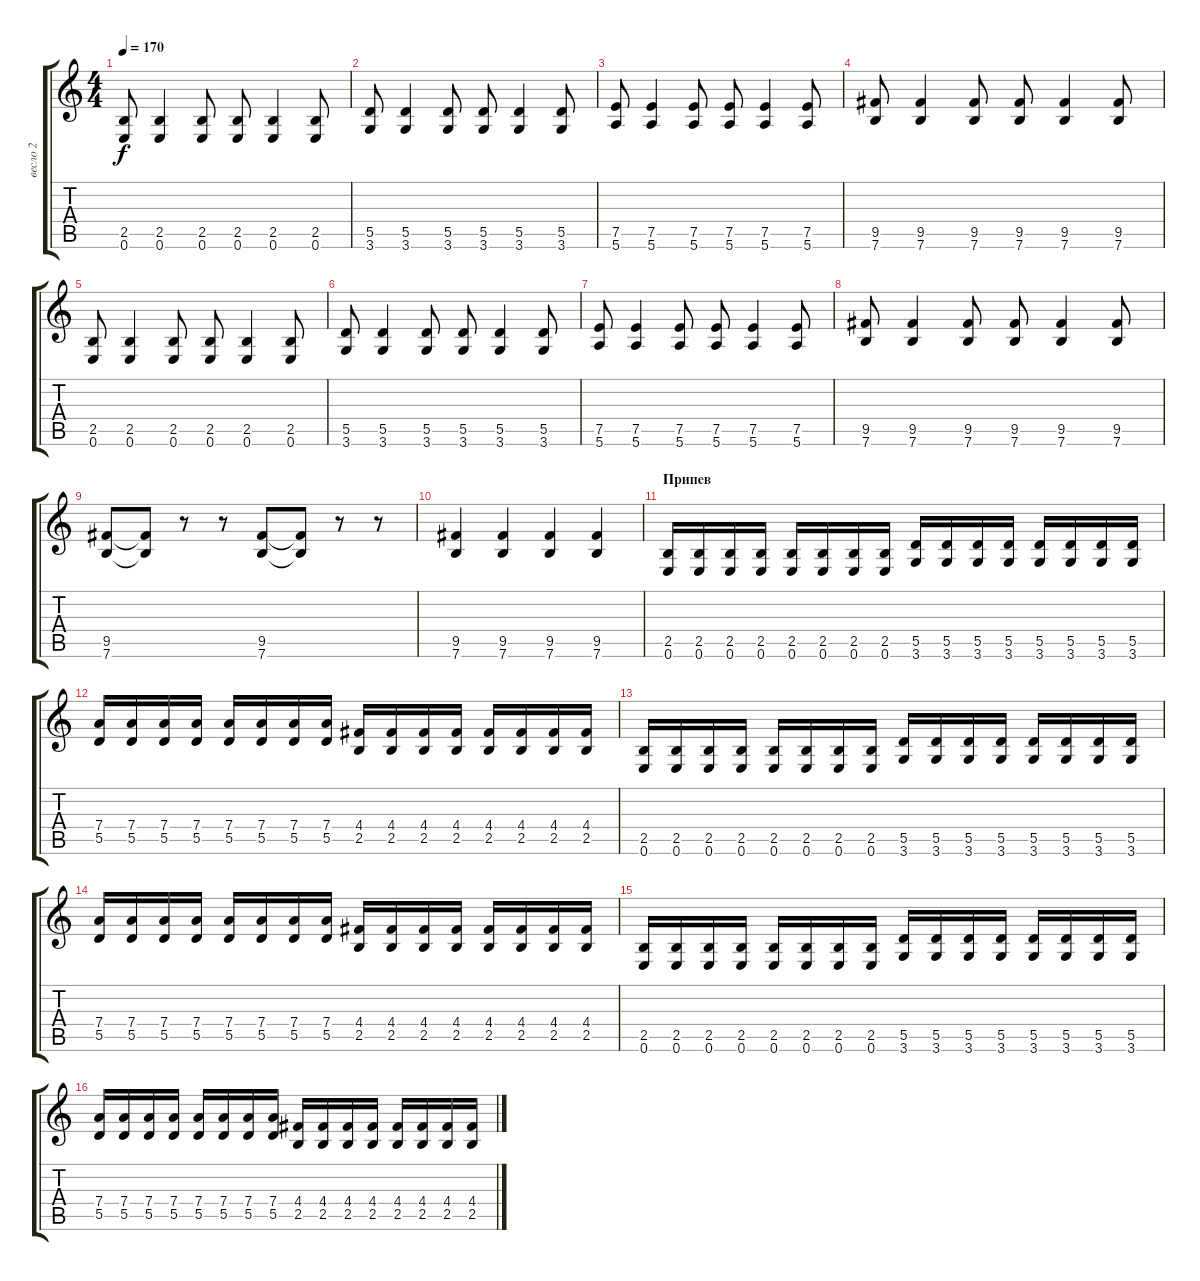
\track ("весло 2" "весло 2") {instrument overdrivenguitar}
\staff {score tabs}
\tuning (E4 B3 G3 D3 A2 E2) {hide}
\ts (4 4)
\tempo 170
\clef g2
\ks c
(2.5 0.6).8{dy f} (2.5 0.6).4 (2.5 0.6).8 (2.5 0.6).8 (2.5 0.6).4 (2.5 0.6).8 |
(5.5 3.6).8 (5.5 3.6).4 (5.5 3.6).8 (5.5 3.6).8 (5.5 3.6).4 (5.5 3.6).8 |
(7.5 5.6).8 (7.5 5.6).4 (7.5 5.6).8 (7.5 5.6).8 (7.5 5.6).4 (7.5 5.6).8 |
(9.5 7.6).8 (9.5 7.6).4 (9.5 7.6).8 (9.5 7.6).8 (9.5 7.6).4 (9.5 7.6).8 |
(2.5 0.6).8 (2.5 0.6).4 (2.5 0.6).8 (2.5 0.6).8 (2.5 0.6).4 (2.5 0.6).8 |
(5.5 3.6).8 (5.5 3.6).4 (5.5 3.6).8 (5.5 3.6).8 (5.5 3.6).4 (5.5 3.6).8 |
(7.5 5.6).8 (7.5 5.6).4 (7.5 5.6).8 (7.5 5.6).8 (7.5 5.6).4 (7.5 5.6).8 |
(9.5 7.6).8 (9.5 7.6).4 (9.5 7.6).8 (9.5 7.6).8 (9.5 7.6).4 (9.5 7.6).8 |
(9.5 7.6).8 (9.5{t} 7.6{t}).8 r.8 r.8 (9.5 7.6).8 (9.5{t} 7.6{t}).8 r.8 r.8 |
(9.5 7.6).4 (9.5 7.6).4 (9.5 7.6).4 (9.5 7.6).4 |
\section ("" "Припев")
(2.5 0.6).16 (2.5 0.6).16 (2.5 0.6).16 (2.5 0.6).16 (2.5 0.6).16 (2.5 0.6).16 (2.5 0.6).16 (2.5 0.6).16 (5.5 3.6).16 (5.5 3.6).16 (5.5 3.6).16 (5.5 3.6).16 (5.5 3.6).16 (5.5 3.6).16 (5.5 3.6).16 (5.5 3.6).16 |
(7.4 5.5).16 (7.4 5.5).16 (7.4 5.5).16 (7.4 5.5).16 (7.4 5.5).16 (7.4 5.5).16 (7.4 5.5).16 (7.4 5.5).16 (4.4 2.5).16 (4.4 2.5).16 (4.4 2.5).16 (4.4 2.5).16 (4.4 2.5).16 (4.4 2.5).16 (4.4 2.5).16 (4.4 2.5).16 |
(2.5 0.6).16 (2.5 0.6).16 (2.5 0.6).16 (2.5 0.6).16 (2.5 0.6).16 (2.5 0.6).16 (2.5 0.6).16 (2.5 0.6).16 (5.5 3.6).16 (5.5 3.6).16 (5.5 3.6).16 (5.5 3.6).16 (5.5 3.6).16 (5.5 3.6).16 (5.5 3.6).16 (5.5 3.6).16 |
(7.4 5.5).16 (7.4 5.5).16 (7.4 5.5).16 (7.4 5.5).16 (7.4 5.5).16 (7.4 5.5).16 (7.4 5.5).16 (7.4 5.5).16 (4.4 2.5).16 (4.4 2.5).16 (4.4 2.5).16 (4.4 2.5).16 (4.4 2.5).16 (4.4 2.5).16 (4.4 2.5).16 (4.4 2.5).16 |
(2.5 0.6).16 (2.5 0.6).16 (2.5 0.6).16 (2.5 0.6).16 (2.5 0.6).16 (2.5 0.6).16 (2.5 0.6).16 (2.5 0.6).16 (5.5 3.6).16 (5.5 3.6).16 (5.5 3.6).16 (5.5 3.6).16 (5.5 3.6).16 (5.5 3.6).16 (5.5 3.6).16 (5.5 3.6).16 |
(7.4 5.5).16 (7.4 5.5).16 (7.4 5.5).16 (7.4 5.5).16 (7.4 5.5).16 (7.4 5.5).16 (7.4 5.5).16 (7.4 5.5).16 (4.4 2.5).16 (4.4 2.5).16 (4.4 2.5).16 (4.4 2.5).16 (4.4 2.5).16 (4.4 2.5).16 (4.4 2.5).16 (4.4 2.5).16
